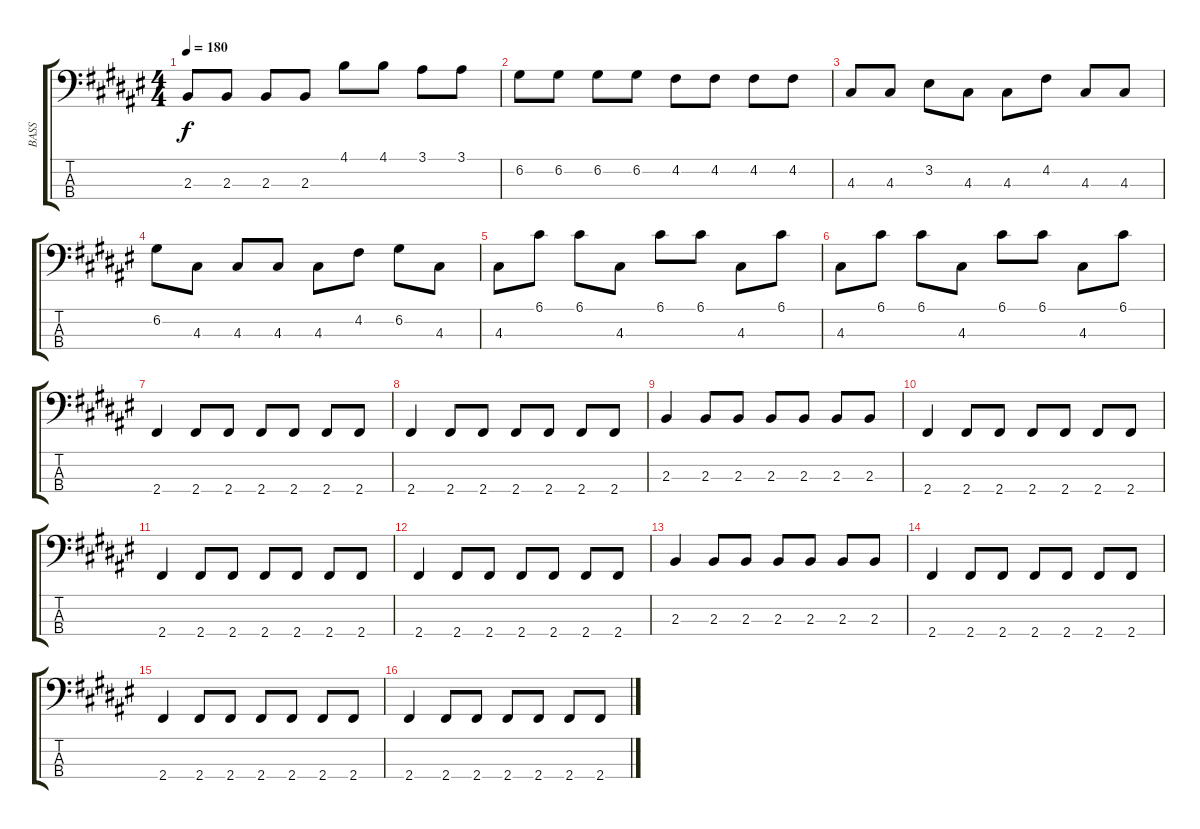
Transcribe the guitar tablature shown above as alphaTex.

\track ("BASS" "BASS") {instrument electricbassfinger}
\staff {score tabs}
\tuning (G2 D2 A1 E1) {hide}
\ts (4 4)
\tempo 180
\clef f4
\ks f#
2.3.8{dy f} 2.3.8 2.3.8 2.3.8 4.1.8 4.1.8 3.1.8 3.1.8 |
6.2.8 6.2.8 6.2.8 6.2.8 4.2.8 4.2.8 4.2.8 4.2.8 |
4.3.8 4.3.8 3.2.8 4.3.8 4.3.8 4.2.8 4.3.8 4.3.8 |
6.2.8 4.3.8 4.3.8 4.3.8 4.3.8 4.2.8 6.2.8 4.3.8 |
4.3.8 6.1.8 6.1.8 4.3.8 6.1.8 6.1.8 4.3.8 6.1.8 |
4.3.8 6.1.8 6.1.8 4.3.8 6.1.8 6.1.8 4.3.8 6.1.8 |
2.4.4 2.4.8 2.4.8 2.4.8 2.4.8 2.4.8 2.4.8 |
2.4.4 2.4.8 2.4.8 2.4.8 2.4.8 2.4.8 2.4.8 |
2.3.4 2.3.8 2.3.8 2.3.8 2.3.8 2.3.8 2.3.8 |
2.4.4 2.4.8 2.4.8 2.4.8 2.4.8 2.4.8 2.4.8 |
2.4.4 2.4.8 2.4.8 2.4.8 2.4.8 2.4.8 2.4.8 |
2.4.4 2.4.8 2.4.8 2.4.8 2.4.8 2.4.8 2.4.8 |
2.3.4 2.3.8 2.3.8 2.3.8 2.3.8 2.3.8 2.3.8 |
2.4.4 2.4.8 2.4.8 2.4.8 2.4.8 2.4.8 2.4.8 |
2.4.4 2.4.8 2.4.8 2.4.8 2.4.8 2.4.8 2.4.8 |
2.4.4 2.4.8 2.4.8 2.4.8 2.4.8 2.4.8 2.4.8
